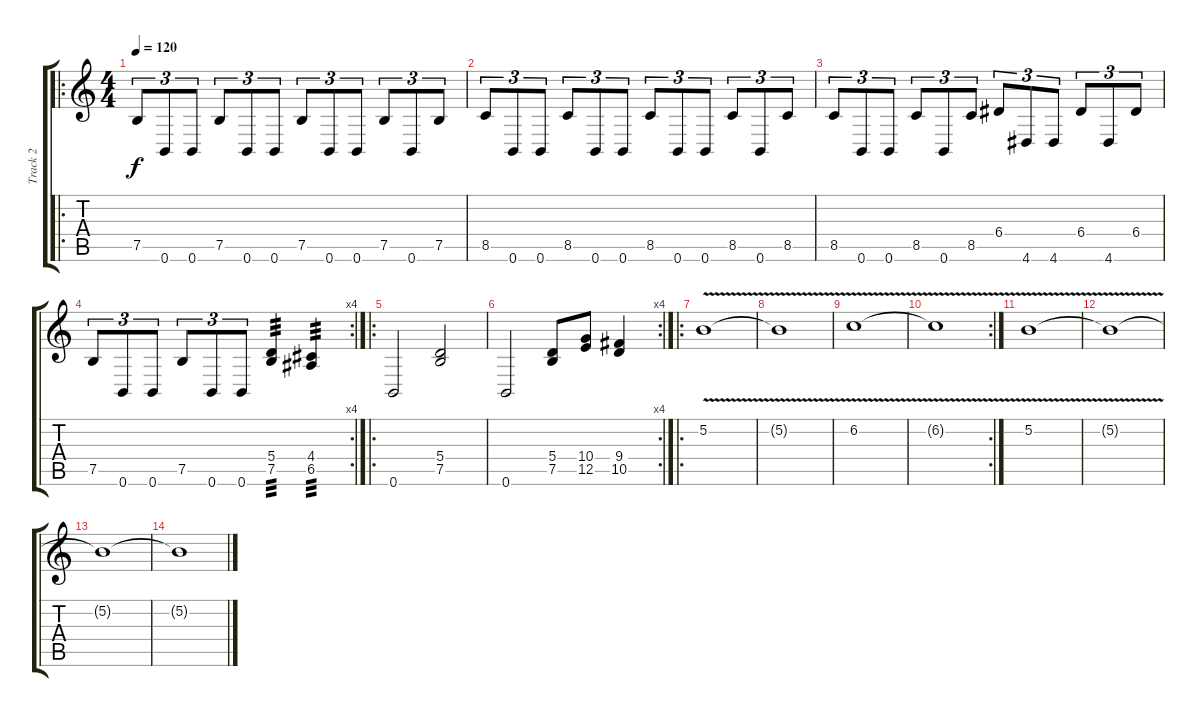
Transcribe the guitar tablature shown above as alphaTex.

\track ("Track 2" "Track 2") {instrument distortionguitar}
\staff {score tabs}
\tuning (B3 Gb3 D3 A2 E2 B1) {hide}
\ro
\ts (4 4)
\tempo 120
\clef g2
\ks c
7.5.8{tu (3 2) dy f} 0.6.8{tu (3 2)} 0.6.8{tu (3 2)} 7.5.8{tu (3 2)} 0.6.8{tu (3 2)} 0.6.8{tu (3 2)} 7.5.8{tu (3 2)} 0.6.8{tu (3 2)} 0.6.8{tu (3 2)} 7.5.8{tu (3 2)} 0.6.8{tu (3 2)} 7.5.8{tu (3 2)} |
8.5.8{tu (3 2)} 0.6.8{tu (3 2)} 0.6.8{tu (3 2)} 8.5.8{tu (3 2)} 0.6.8{tu (3 2)} 0.6.8{tu (3 2)} 8.5.8{tu (3 2)} 0.6.8{tu (3 2)} 0.6.8{tu (3 2)} 8.5.8{tu (3 2)} 0.6.8{tu (3 2)} 8.5.8{tu (3 2)} |
8.5.8{tu (3 2)} 0.6.8{tu (3 2)} 0.6.8{tu (3 2)} 8.5.8{tu (3 2)} 0.6.8{tu (3 2)} 8.5.8{tu (3 2)} 6.4.8{tu (3 2)} 4.6.8{tu (3 2)} 4.6.8{tu (3 2)} 6.4.8{tu (3 2)} 4.6.8{tu (3 2)} 6.4.8{tu (3 2)} |
\rc 4
7.5.8{tu (3 2)} 0.6.8{tu (3 2)} 0.6.8{tu (3 2)} 7.5.8{tu (3 2)} 0.6.8{tu (3 2)} 0.6.8{tu (3 2)} (5.4 7.5).4{tp 3} (4.4 6.5).4{tp 3} |
\ro
0.6.2 (5.4 7.5).2 |
\rc 4
0.6.2 (5.4 7.5).8 (10.4 12.5).8 (9.4 10.5).4 |
\ro
5.2{v}.1 |
5.2{t}.1 |
6.2{v}.1 |
\rc 2
6.2{t}.1 |
5.2{v}.1 |
5.2{t}.1 |
5.2{t}.1 |
5.2{t}.1
